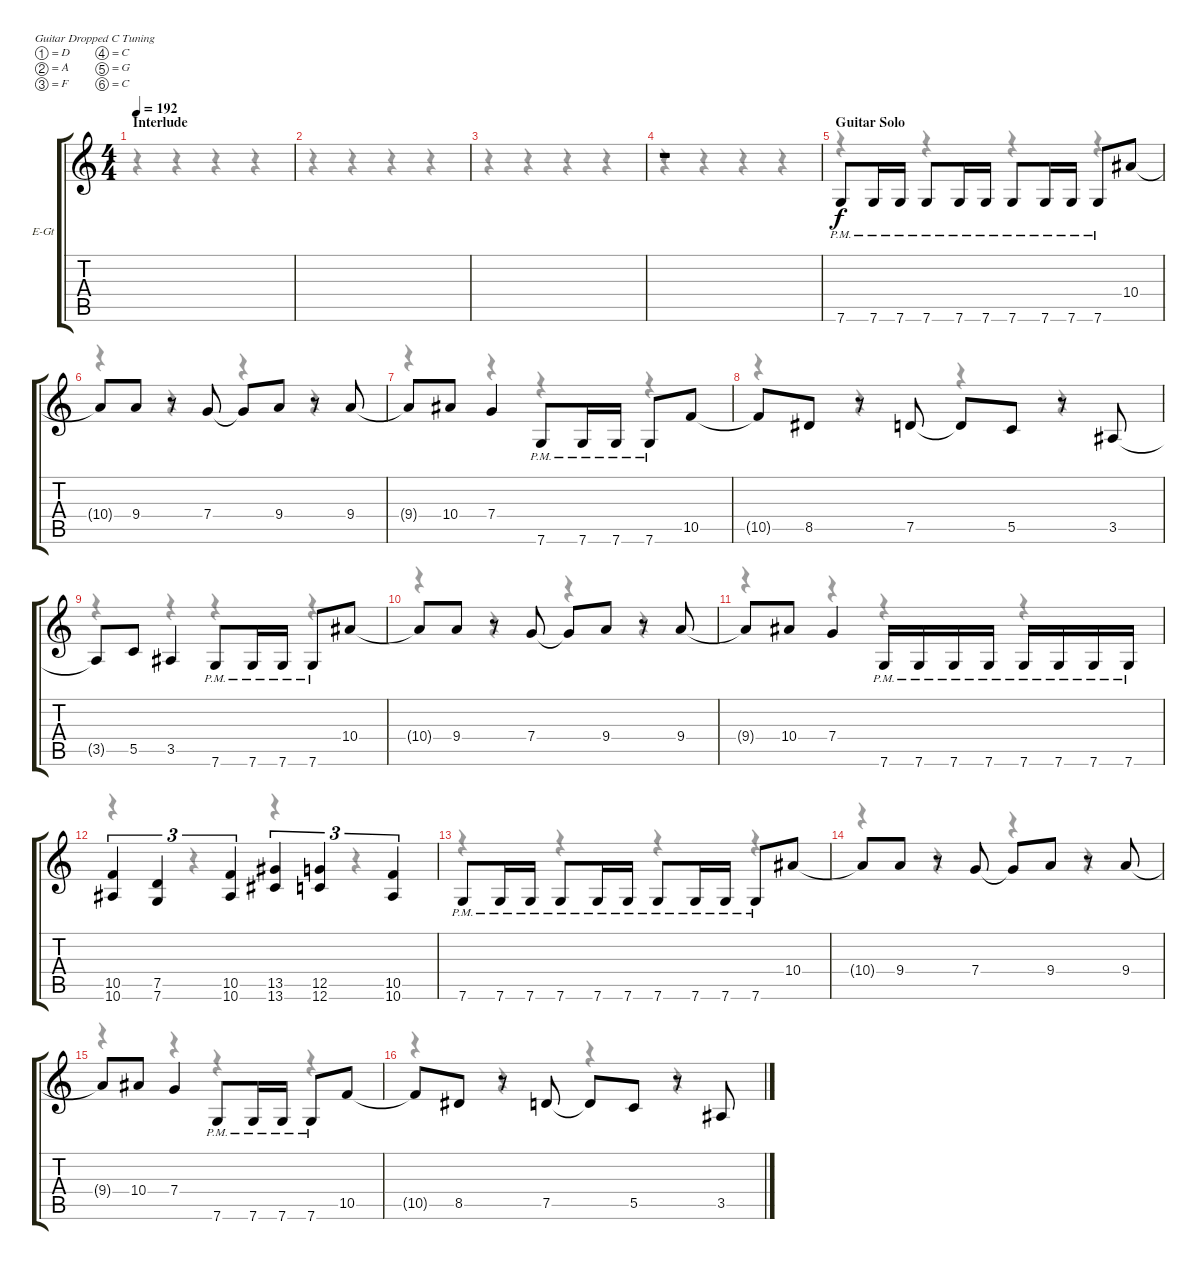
\bracketExtendMode groupsimilarinstruments
\firstSystemTrackNameOrientation horizontal
\otherSystemsTrackNameOrientation horizontal
\track ("Padge (Drive)" "E-Gt") {instrument distortionguitar}
\staff {score tabs}
\tuning (D4 A3 F3 C3 G2 C2)
\voice
\ts (4 4)
\section ("" "Interlude")
\tempo 192
\clef g2
\ks c
|
|
|
r.1 |
\section ("" "Guitar Solo")
7.6{pm}.8 7.6{pm}.16 7.6{pm}.16 7.6{pm}.8 7.6{pm}.16 7.6{pm}.16 7.6{pm}.8 7.6{pm}.16 7.6{pm}.16 7.6{pm}.8 10.4.8 |
10.4{t}.8 9.4.8 r.8 7.4.8 7.4{t}.8 9.4.8 r.8 9.4.8 |
9.4{t}.8 10.4.8 7.4.4 7.6{pm}.8 7.6{pm}.16 7.6{pm}.16 7.6{pm}.8 10.5.8 |
10.5{t}.8 8.5.8 r.8 7.5.8 7.5{t}.8 5.5.8 r.8 3.5.8 |
3.5{t}.8 5.5.8 3.5.4 7.6{pm}.8 7.6{pm}.16 7.6{pm}.16 7.6{pm}.8 10.4.8 |
10.4{t}.8 9.4.8 r.8 7.4.8 7.4{t}.8 9.4.8 r.8 9.4.8 |
9.4{t}.8 10.4.8 7.4.4 7.6{pm}.16 7.6{pm}.16 7.6{pm}.16 7.6{pm}.16 7.6{pm}.16 7.6{pm}.16 7.6{pm}.16 7.6{pm}.16 |
(10.5 10.6).4{tu (3 2)} (7.5 7.6).4{tu (3 2)} (10.5 10.6).4{tu (3 2)} (13.5 13.6).4{tu (3 2)} (12.5 12.6).4{tu (3 2)} (10.5 10.6).4{tu (3 2)} |
7.6{pm}.8 7.6{pm}.16 7.6{pm}.16 7.6{pm}.8 7.6{pm}.16 7.6{pm}.16 7.6{pm}.8 7.6{pm}.16 7.6{pm}.16 7.6{pm}.8 10.4.8 |
10.4{t}.8 9.4.8 r.8 7.4.8 7.4{t}.8 9.4.8 r.8 9.4.8 |
9.4{t}.8 10.4.8 7.4.4 7.6{pm}.8 7.6{pm}.16 7.6{pm}.16 7.6{pm}.8 10.5.8 |
10.5{t}.8 8.5.8 r.8 7.5.8 7.5{t}.8 5.5.8 r.8 3.5.8
\voice
\clef g2
\ottava regular
\simile none
\ks c
r.4{dy mf} r.4 r.4 r.4 |
r.4 r.4 r.4 r.4 |
r.4 r.4 r.4 r.4 |
r.4 r.4 r.4 r.4 |
r.4 r.4 r.4 r.4 |
r.4 r.4 r.4 r.4 |
r.4 r.4 r.4 r.4 |
r.4 r.4 r.4 r.4 |
r.4 r.4 r.4 r.4 |
r.4 r.4 r.4 r.4 |
r.4 r.4 r.4 r.4 |
r.4 r.4 r.4 r.4 |
r.4 r.4 r.4 r.4 |
r.4 r.4 r.4 r.4 |
r.4 r.4 r.4 r.4 |
r.4 r.4 r.4 r.4
